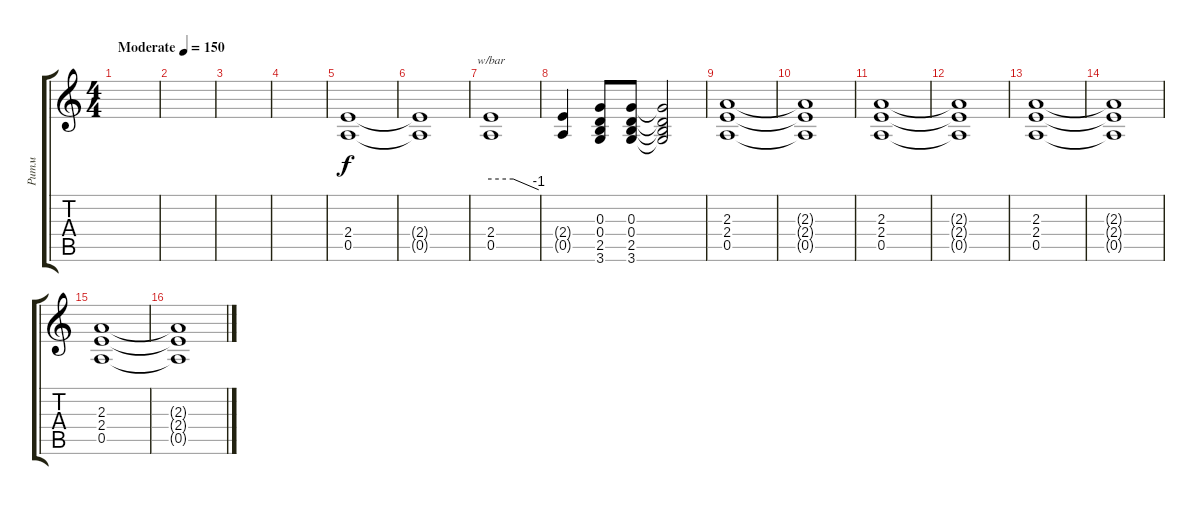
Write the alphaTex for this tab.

\track ("Ритм" "Ритм") {instrument distortionguitar}
\staff {score tabs}
\tuning (E4 B3 G3 D3 A2 E2) {hide}
\ts (4 4)
\tempo (150 "Moderate")
\clef g2
\ks c
|
|
|
|
(2.4 0.5).1 |
(2.4{t} 0.5{t}).1 |
(2.4 0.5).1{tbe (custom default 0 0 28 0 60 -4)} |
(2.4{t} 0.5{t}).4 (0.3 0.4 2.5 3.6).8 (0.3 0.4 2.5 3.6).8 (0.3{t} 0.4{t} 2.5{t} 3.6{t}).2 |
(2.3 2.4 0.5).1 |
(2.3{t} 2.4{t} 0.5{t}).1 |
(2.3 2.4 0.5).1 |
(2.3{t} 2.4{t} 0.5{t}).1 |
(2.3 2.4 0.5).1 |
(2.3{t} 2.4{t} 0.5{t}).1 |
(2.3 2.4 0.5).1 |
(2.3{t} 2.4{t} 0.5{t}).1
